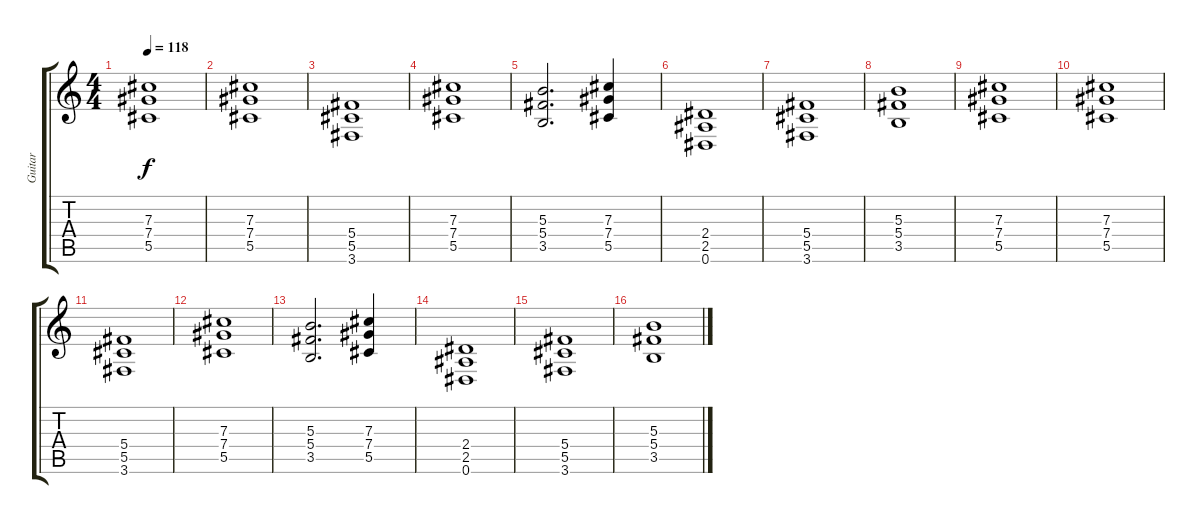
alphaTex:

\track ("Guitar" "Guitar") {instrument distortionguitar}
\staff {score tabs}
\tuning (Eb4 Bb3 Gb3 Db3 Ab2 Eb2) {hide}
\ts (4 4)
\tempo 118
\clef g2
\ks c
(7.3 7.4 5.5).1{dy f} |
(7.3 7.4 5.5).1 |
(5.4 5.5 3.6).1 |
(7.3 7.4 5.5).1 |
(5.3 5.4 3.5).2{d} (7.3 7.4 5.5).4 |
(2.4 2.5 0.6).1 |
(5.4 5.5 3.6).1 |
(5.3 5.4 3.5).1 |
(7.3 7.4 5.5).1 |
(7.3 7.4 5.5).1 |
(5.4 5.5 3.6).1 |
(7.3 7.4 5.5).1 |
(5.3 5.4 3.5).2{d} (7.3 7.4 5.5).4 |
(2.4 2.5 0.6).1 |
(5.4 5.5 3.6).1 |
(5.3 5.4 3.5).1
